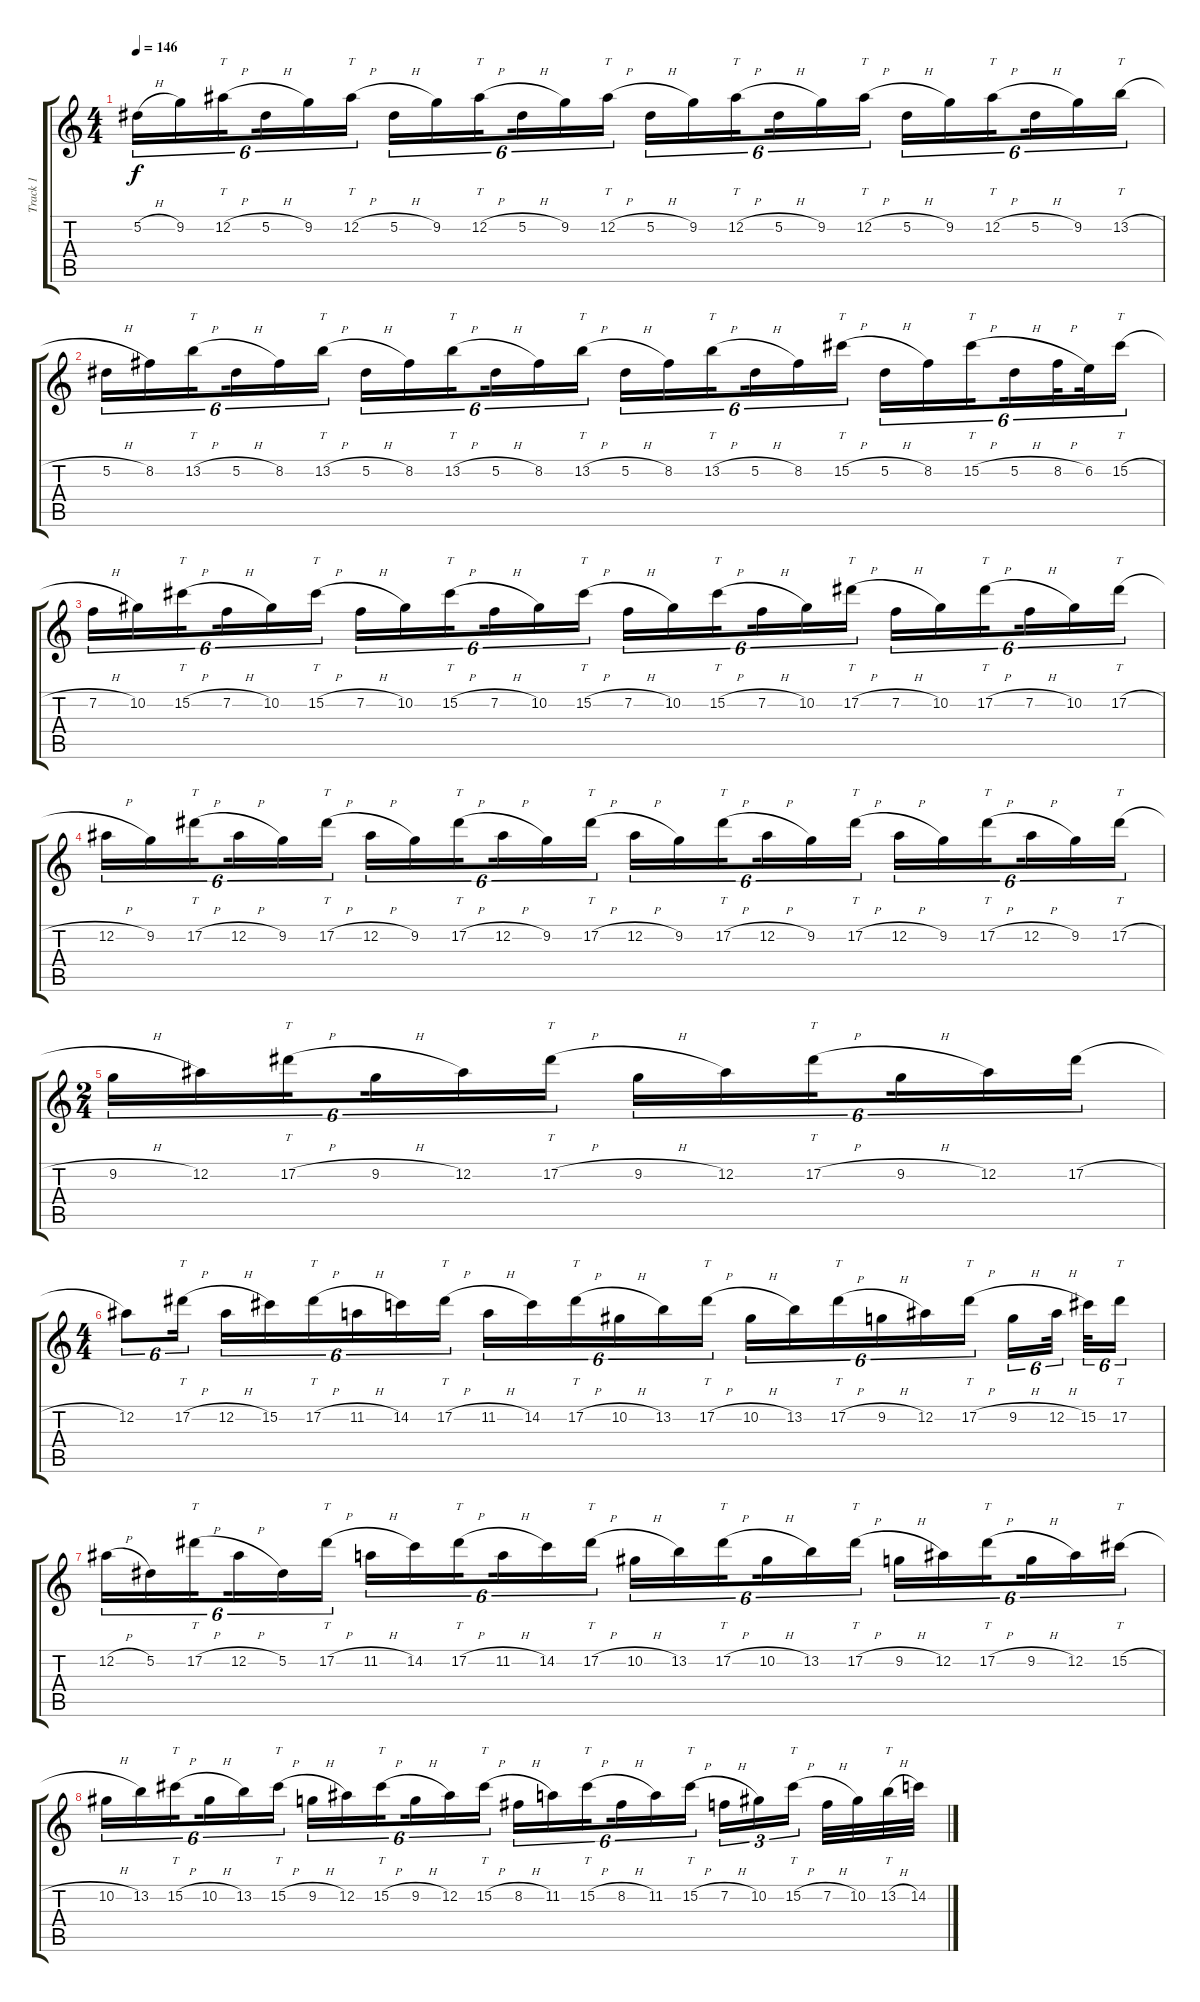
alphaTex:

\track ("Track 1" "Track 1") {instrument distortionguitar}
\staff {score tabs}
\tuning (Eb4 Bb3 Gb3 Db3 Ab2 Eb2) {hide}
\ts (4 4)
\tempo 146
\clef g2
\ks c
5.2{h}.16{tu (6 4) dy f} 9.2.16{tu (6 4)} 12.2{h}.16{tt tu (6 4) beam splitsecondary} 5.2{h}.16{tu (6 4)} 9.2.16{tu (6 4)} 12.2{h}.16{tt tu (6 4)} 5.2{h}.16{tu (6 4)} 9.2.16{tu (6 4)} 12.2{h}.16{tt tu (6 4) beam splitsecondary} 5.2{h}.16{tu (6 4)} 9.2.16{tu (6 4)} 12.2{h}.16{tt tu (6 4)} 5.2{h}.16{tu (6 4)} 9.2.16{tu (6 4)} 12.2{h}.16{tt tu (6 4) beam splitsecondary} 5.2{h}.16{tu (6 4)} 9.2.16{tu (6 4)} 12.2{h}.16{tt tu (6 4)} 5.2{h}.16{tu (6 4)} 9.2.16{tu (6 4)} 12.2{h}.16{tt tu (6 4) beam splitsecondary} 5.2{h}.16{tu (6 4)} 9.2.16{tu (6 4)} 13.2{h}.16{tt tu (6 4)} |
5.2{h}.16{tu (6 4)} 8.2.16{tu (6 4)} 13.2{h}.16{tt tu (6 4) beam splitsecondary} 5.2{h}.16{tu (6 4)} 8.2.16{tu (6 4)} 13.2{h}.16{tt tu (6 4)} 5.2{h}.16{tu (6 4)} 8.2.16{tu (6 4)} 13.2{h}.16{tt tu (6 4) beam splitsecondary} 5.2{h}.16{tu (6 4)} 8.2.16{tu (6 4)} 13.2{h}.16{tt tu (6 4)} 5.2{h}.16{tu (6 4)} 8.2.16{tu (6 4)} 13.2{h}.16{tt tu (6 4) beam splitsecondary} 5.2{h}.16{tu (6 4)} 8.2.16{tu (6 4)} 15.2{h}.16{tt tu (6 4)} 5.2{h}.16{tu (6 4)} 8.2.16{tu (6 4)} 15.2{h}.16{tt tu (6 4) beam splitsecondary} 5.2{h}.16{tu (6 4)} 8.2{h}.32{tu (6 4) beam splitsecondary} 6.2.32{tu (6 4)} 15.2{h}.16{tt tu (6 4)} |
7.2{h}.16{tu (6 4)} 10.2.16{tu (6 4)} 15.2{h}.16{tt tu (6 4) beam splitsecondary} 7.2{h}.16{tu (6 4)} 10.2.16{tu (6 4)} 15.2{h}.16{tt tu (6 4)} 7.2{h}.16{tu (6 4)} 10.2.16{tu (6 4)} 15.2{h}.16{tt tu (6 4) beam splitsecondary} 7.2{h}.16{tu (6 4)} 10.2.16{tu (6 4)} 15.2{h}.16{tt tu (6 4)} 7.2{h}.16{tu (6 4)} 10.2.16{tu (6 4)} 15.2{h}.16{tt tu (6 4) beam splitsecondary} 7.2{h}.16{tu (6 4)} 10.2.16{tu (6 4)} 17.2{h}.16{tt tu (6 4)} 7.2{h}.16{tu (6 4)} 10.2.16{tu (6 4)} 17.2{h}.16{tt tu (6 4) beam splitsecondary} 7.2{h}.16{tu (6 4)} 10.2.16{tu (6 4)} 17.2{h}.16{tt tu (6 4)} |
12.2{h}.16{tu (6 4)} 9.2.16{tu (6 4)} 17.2{h}.16{tt tu (6 4) beam splitsecondary} 12.2{h}.16{tu (6 4)} 9.2.16{tu (6 4)} 17.2{h}.16{tt tu (6 4)} 12.2{h}.16{tu (6 4)} 9.2.16{tu (6 4)} 17.2{h}.16{tt tu (6 4) beam splitsecondary} 12.2{h}.16{tu (6 4)} 9.2.16{tu (6 4)} 17.2{h}.16{tt tu (6 4)} 12.2{h}.16{tu (6 4)} 9.2.16{tu (6 4)} 17.2{h}.16{tt tu (6 4) beam splitsecondary} 12.2{h}.16{tu (6 4)} 9.2.16{tu (6 4)} 17.2{h}.16{tt tu (6 4)} 12.2{h}.16{tu (6 4)} 9.2.16{tu (6 4)} 17.2{h}.16{tt tu (6 4) beam splitsecondary} 12.2{h}.16{tu (6 4)} 9.2.16{tu (6 4)} 17.2{h}.16{tt tu (6 4)} |
\ts (2 4)
9.2{h}.16{tu (6 4)} 12.2.16{tu (6 4)} 17.2{h}.16{tt tu (6 4) beam splitsecondary} 9.2{h}.16{tu (6 4)} 12.2.16{tu (6 4)} 17.2{h}.16{tt tu (6 4)} 9.2{h}.16{tu (6 4)} 12.2.16{tu (6 4)} 17.2{h}.16{tt tu (6 4) beam splitsecondary} 9.2{h}.16{tu (6 4)} 12.2.16{tu (6 4)} 17.2{h}.16{tu (6 4)} |
\ts (4 4)
12.2.8{tu (6 4)} 17.2{h}.16{tt tu (6 4) beam splitsecondary} 12.2{h}.16{tu (6 4)} 15.2.16{tu (6 4)} 17.2{h}.16{tt tu (6 4)} 11.2{h}.16{tu (6 4)} 14.2.16{tu (6 4)} 17.2{h}.16{tt tu (6 4) beam splitsecondary} 11.2{h}.16{tu (6 4)} 14.2.16{tu (6 4)} 17.2{h}.16{tt tu (6 4)} 10.2{h}.16{tu (6 4)} 13.2.16{tu (6 4)} 17.2{h}.16{tt tu (6 4) beam splitsecondary} 10.2{h}.16{tu (6 4)} 13.2.16{tu (6 4)} 17.2{h}.16{tt tu (6 4)} 9.2{h}.16{tu (6 4)} 12.2.16{tu (6 4)} 17.2{h}.16{tt tu (6 4) beam splitsecondary} 9.2{h}.16{tu (6 4)} 12.2{h}.32{tu (6 4) beam splitsecondary} 15.2.32{tu (6 4)} 17.2.16{tt tu (6 4)} |
12.2{h}.16{tu (6 4)} 5.2.16{tu (6 4)} 17.2{h}.16{tt tu (6 4) beam splitsecondary} 12.2{h}.16{tu (6 4)} 5.2.16{tu (6 4)} 17.2{h}.16{tt tu (6 4)} 11.2{h}.16{tu (6 4)} 14.2.16{tu (6 4)} 17.2{h}.16{tt tu (6 4) beam splitsecondary} 11.2{h}.16{tu (6 4)} 14.2.16{tu (6 4)} 17.2{h}.16{tt tu (6 4)} 10.2{h}.16{tu (6 4)} 13.2.16{tu (6 4)} 17.2{h}.16{tt tu (6 4) beam splitsecondary} 10.2{h}.16{tu (6 4)} 13.2.16{tu (6 4)} 17.2{h}.16{tt tu (6 4)} 9.2{h}.16{tu (6 4)} 12.2.16{tu (6 4)} 17.2{h}.16{tt tu (6 4) beam splitsecondary} 9.2{h}.16{tu (6 4)} 12.2.16{tu (6 4)} 15.2{h}.16{tt tu (6 4)} |
10.2{h}.16{tu (6 4)} 13.2.16{tu (6 4)} 15.2{h}.16{tt tu (6 4) beam splitsecondary} 10.2{h}.16{tu (6 4)} 13.2.16{tu (6 4)} 15.2{h}.16{tt tu (6 4)} 9.2{h}.16{tu (6 4)} 12.2.16{tu (6 4)} 15.2{h}.16{tt tu (6 4) beam splitsecondary} 9.2{h}.16{tu (6 4)} 12.2.16{tu (6 4)} 15.2{h}.16{tt tu (6 4)} 8.2{h}.16{tu (6 4)} 11.2.16{tu (6 4)} 15.2{h}.16{tt tu (6 4) beam splitsecondary} 8.2{h}.16{tu (6 4)} 11.2.16{tu (6 4)} 15.2{h}.16{tt tu (6 4)} 7.2{h}.16{tu (3 2)} 10.2.16{tu (3 2)} 15.2{h}.16{tt tu (3 2) beam splitsecondary} 7.2{h}.32 10.2.32 13.2{h}.32{tt} 14.2{h}.32
